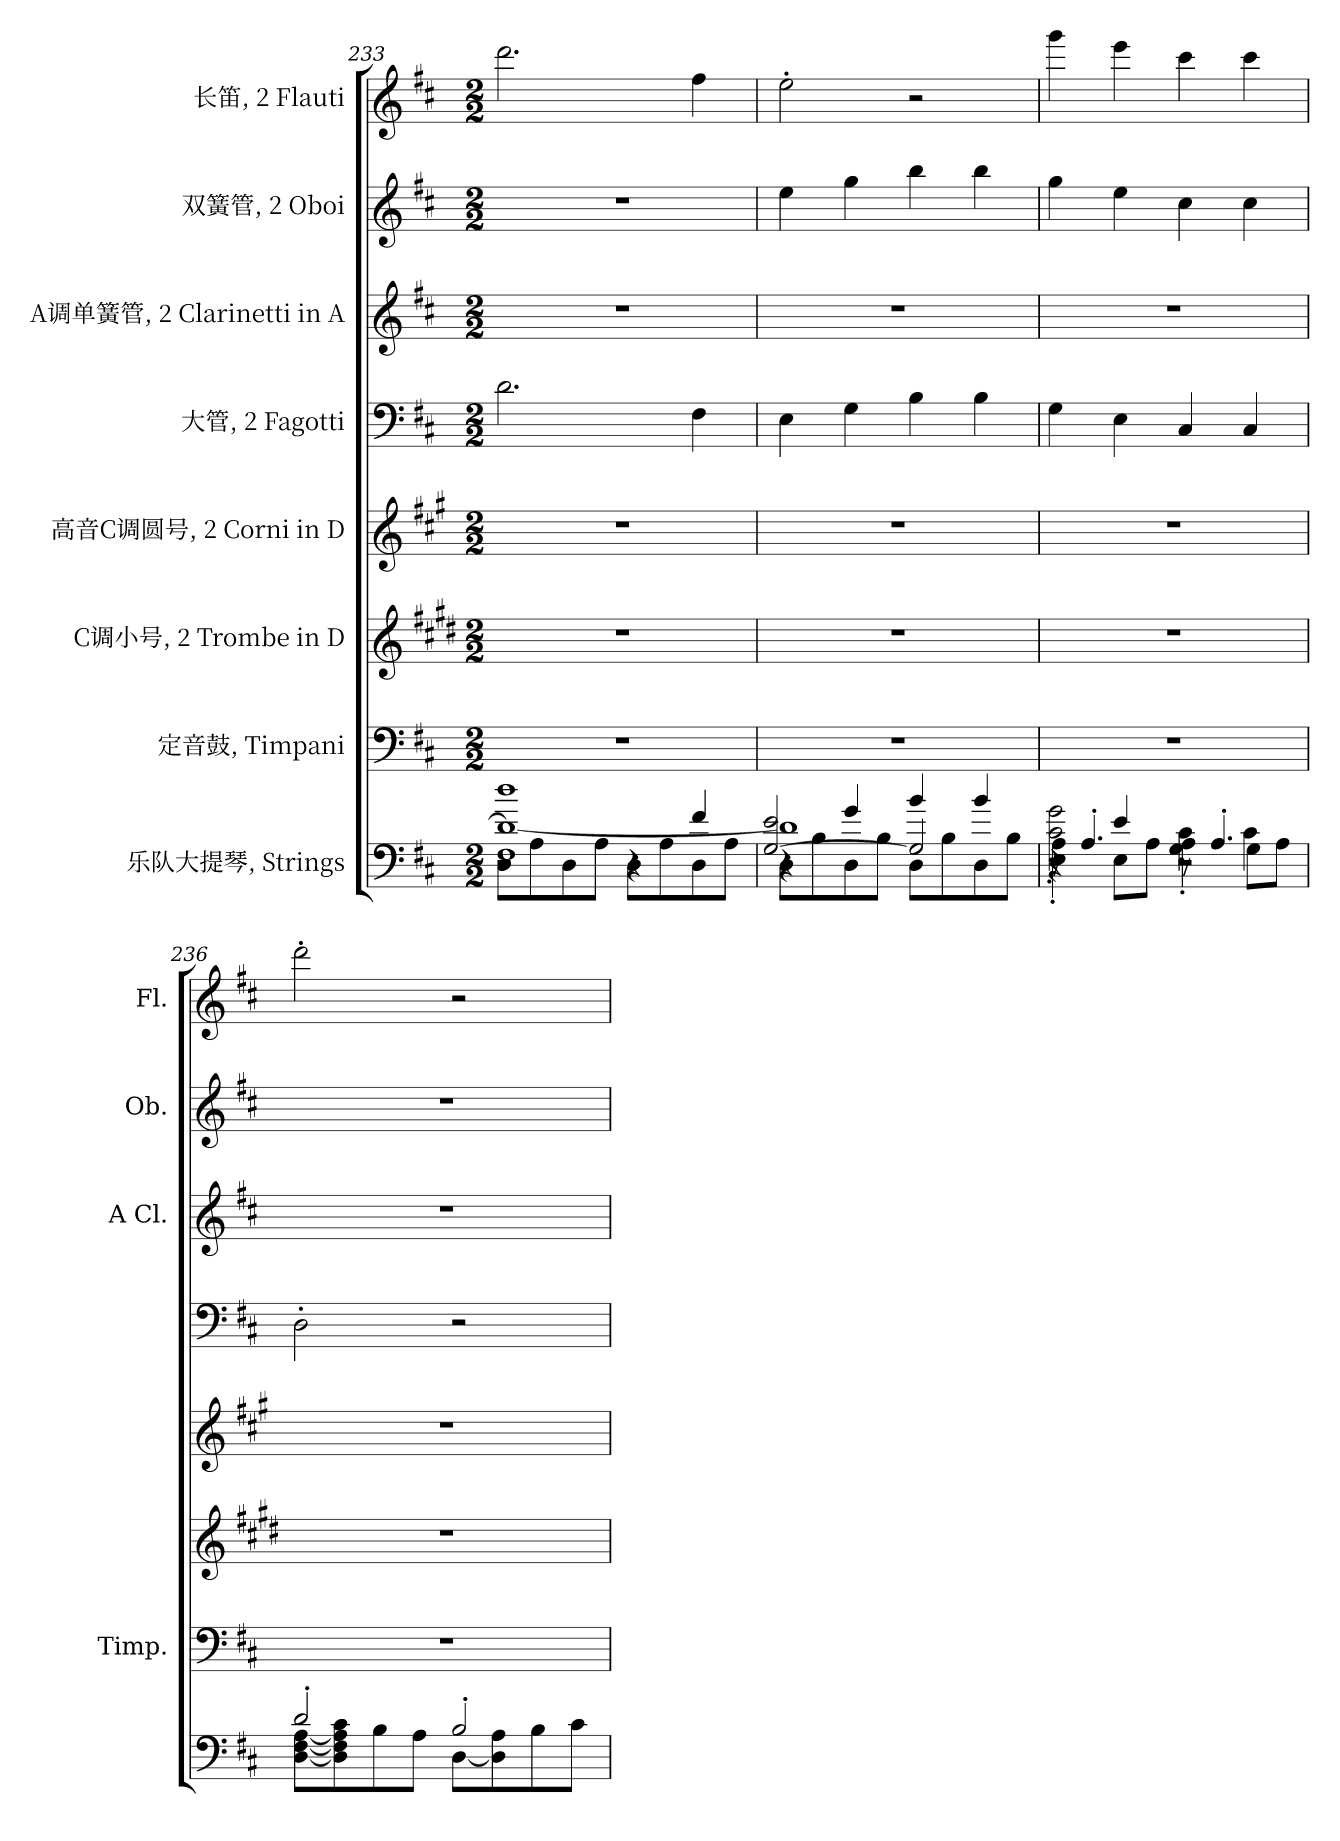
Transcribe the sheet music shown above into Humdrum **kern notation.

**kern	**kern	**kern	**kern	**kern	**kern	**kern	**kern
*part8	*part7	*part6	*part5	*part4	*part3	*part2	*part1
*staff8	*staff7	*staff6	*staff5	*staff4	*staff3	*staff2	*staff1
*I"乐队大提琴, Strings	*I"定音鼓, Timpani	*I"C调小号, 2 Trombe in D	*I"高音C调圆号, 2 Corni in D	*I"大管, 2 Fagotti	*I"A调单簧管, 2 Clarinetti in A	*I"双簧管, 2 Oboi	*I"长笛, 2 Flauti
*	*I'Timp.	*	*	*	*I'A Cl.	*I'Ob.	*I'Fl.
*clefF4	*clefF4	*clefG2	*clefG2	*clefF4	*clefG2	*clefG2	*clefG2
*	*	*ITrd1c2	*ITrd4c7	*	*ITrd2c3	*	*
*k[f#c#]	*k[f#c#]	*k[f#c#]	*k[f#c#]	*k[f#c#]	*k[f#c#g#d#a#]	*k[f#c#]	*k[f#c#]
*M2/2	*M2/2	*M2/2	*M2/2	*M2/2	*M2/2	*M2/2	*M2/2
=233	=233	=233	=233	=233	=233	=233	=233
*^	*	*	*	*	*	*	*
*	*^	*	*	*	*	*	*	*
*	*	*^	*	*	*	*	*	*	*
2r	1d_	1F# 1dd	8D\L	1r	1r	1r	2.d\	1r	1r	2.ddd\
.	.	.	8A\	.	.	.	.	.	.	.
.	.	.	8D\	.	.	.	.	.	.	.
.	.	.	8A\J	.	.	.	.	.	.	.
4r	.	.	8D\L	.	.	.	.	.	.	.
.	.	.	8A\	.	.	.	.	.	.	.
4f#/	.	.	8D\	.	.	.	4F#\	.	.	4ff#\
.	.	.	8A\J	.	.	.	.	.	.	.
=234	=234	=234	=234	=234	=234	=234	=234	=234	=234	=234
4r	1d]	[2G/ 2e/	8D\L	1r	1r	1r	4E\	1r	4ee\	2ee'\
.	.	.	8B\	.	.	.	.	.	.	.
4g/	.	.	8D\	.	.	.	4G\	.	4gg\	.
.	.	.	8B\J	.	.	.	.	.	.	.
4b/	.	2G/]	8D\L	.	.	.	4B\	.	4bb\	2r
.	.	.	8B\	.	.	.	.	.	.	.
4b/	.	.	8D\	.	.	.	4B\	.	4bb\	.
.	.	.	8B\J	.	.	.	.	.	.	.
!!LO:PB:g=z
=235	=235	=235	=235	=235	=235	=235	=235	=235	=235	=235
4r	2c#\' 2g\'	8r	4E\' 4A\'	1r	1r	1r	4G\	1r	4gg\	4ggg\
.	.	4.A'/	.	.	.	.	.	.	.	.
4e/	.	.	8E\L	.	.	.	4E\	.	4ee\	4eee\
.	.	.	8A\J	.	.	.	.	.	.	.
2r	4c#\	8r	4G\' 4A\'	.	.	.	4C#/	.	4cc#\	4ccc#\
.	.	4.A'/	.	.	.	.	.	.	.	.
.	4c#\	.	8G\L	.	.	.	4C#/	.	4cc#\	4ccc#\
.	.	.	8A\J	.	.	.	.	.	.	.
*	*v	*v	*v	*	*	*	*	*	*	*
=236	=236	=236	=236	=236	=236	=236	=236	=236
2d'/	[8D\ [8F#\ [8A\L	1r	1r	1r	2D'\	1r	1r	2ddd'\
.	8D\] 8F#\] 8A\] 8c#\	.	.	.	.	.	.	.
.	8B\	.	.	.	.	.	.	.
.	8A\J	.	.	.	.	.	.	.
2B'/	[8D\L	.	.	.	2r	.	.	2r
.	8D\] 8A\	.	.	.	.	.	.	.
.	8B\	.	.	.	.	.	.	.
.	8c#\J	.	.	.	.	.	.	.
*v	*v	*	*	*	*	*	*	*
=	=	=	=	=	=	=	=
*-	*-	*-	*-	*-	*-	*-	*-
